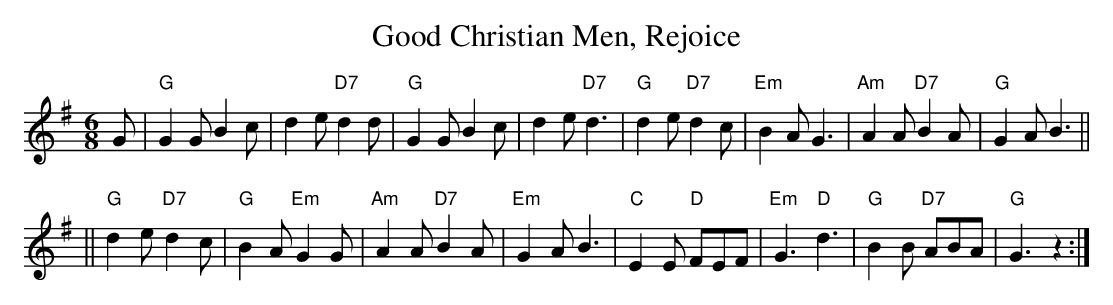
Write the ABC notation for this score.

X:1
T: Good Christian Men, Rejoice
M: 6/8
L: 1/8
K: G
G \
|  "G"G2G     B2c |     d2e "D7"d2d |  "G"G2G     B2c |     d2e "D7"d3 \
|  "G"d2e "D7"d2c | "Em"B2A     G3  | "Am"A2A "D7"B2A |  "G"G2A     B3 ||
|| "G"d2e "D7"d2c |  "G"B2A "Em"G2G | "Am"A2A "D7"B2A | "Em"G2A     B3 \
|  "C"E2E  "D"FEF | "Em"G3   "D"d3  |  "G"B2B "D7"ABA |  "G"G3      z2 :|
